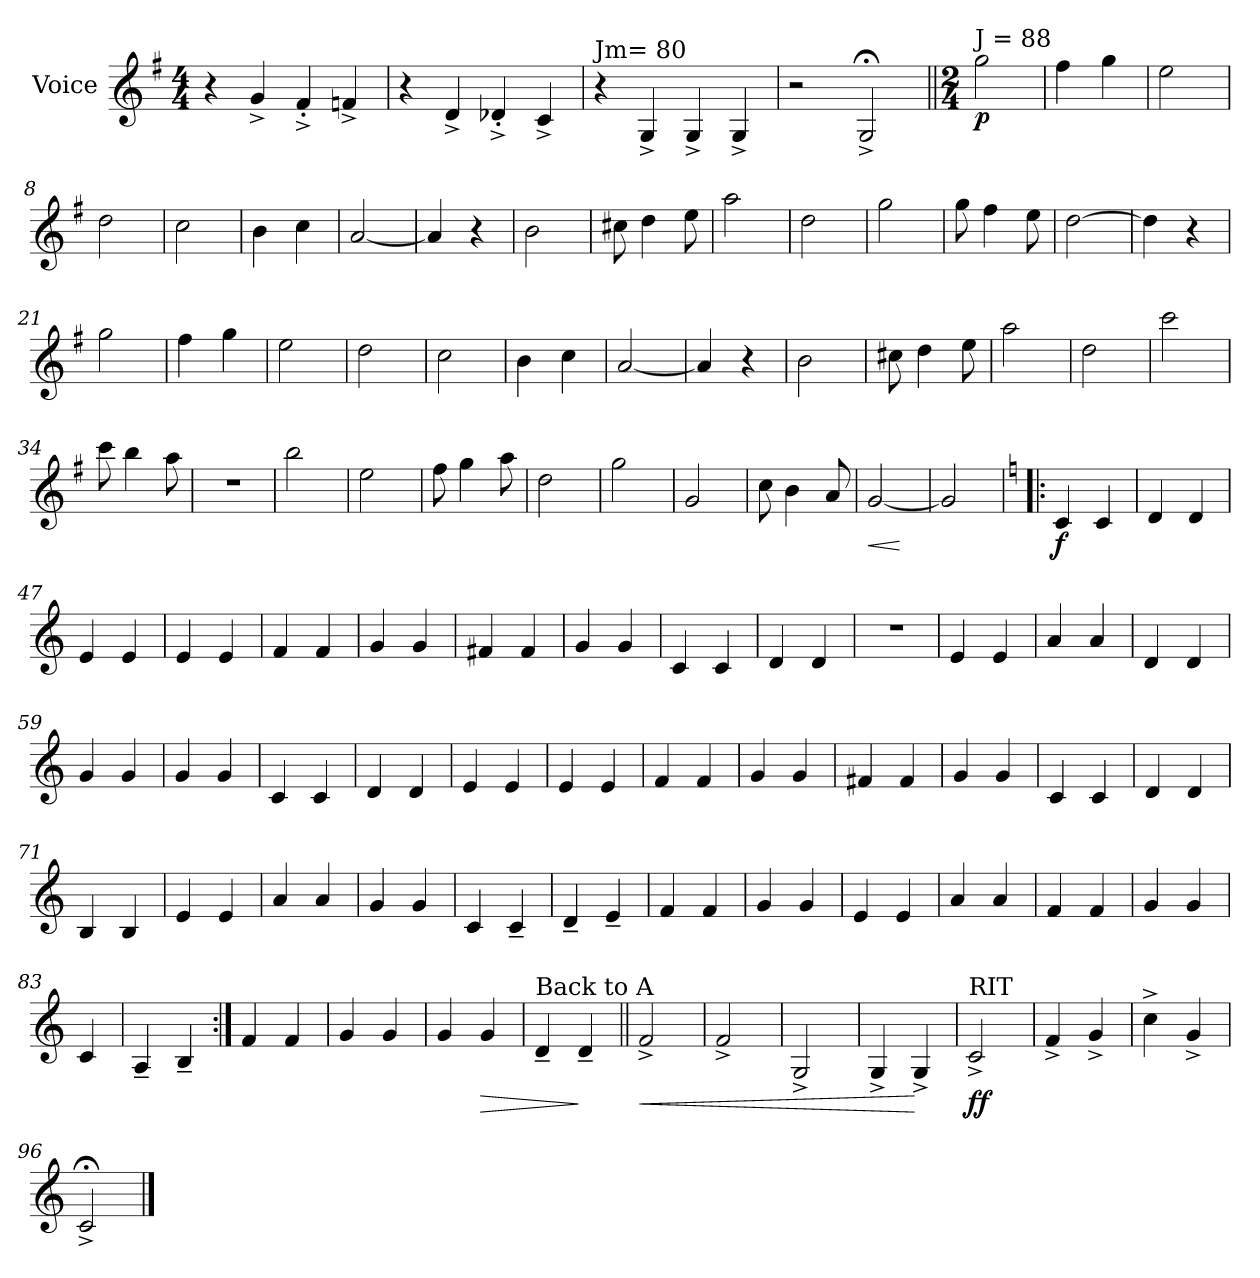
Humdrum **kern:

**kern	**dynam
*part1	*part1
*staff1	*staff1
*I"Voice	*
*I'Voice	*
*clefG2	*
*k[f#]	*
*M4/4	*
=1	=1
4r	.
4g^</	.
4f#^<'>/	.
4fn^</	.
=2	=2
4r	.
4d^</	.
4d-X^<'>/	.
4c^</	.
=3	=3
!LO:TX:a:t=Jm= 80	!
4r	.
4G^</	.
4G^</	.
4G^</	.
=4	=4
2r	.
2G;<^</	.
!!LO:LB:g=z
=5||	=5||
*M2/4	*
!LO:TX:a:t=J = 88	!
!	!LO:DY:b
2gg\	p
=6	=6
4ff#\	.
4gg\	.
=7	=7
2ee\	.
=8	=8
2dd\	.
=9	=9
2cc\	.
=10	=10
4b\	.
4cc\	.
=11	=11
[<2a/	.
=12	=12
4a/]	.
4r	.
=13	=13
2b\	.
=14	=14
8cc#X\	.
4dd\	.
8ee\	.
=15	=15
2aa\	.
=16	=16
2dd\	.
=17	=17
2gg\	.
=18	=18
8gg\	.
4ff#\	.
8ee\	.
!!LO:LB:g=z
=19	=19
[>2dd\	.
=20	=20
4dd\]	.
4r	.
=21	=21
2gg\	.
=22	=22
4ff#\	.
4gg\	.
=23	=23
2ee\	.
=24	=24
2dd\	.
=25	=25
2cc\	.
=26	=26
4b\	.
4cc\	.
=27	=27
[<2a/	.
=28	=28
4a/]	.
4r	.
=29	=29
2b\	.
=30	=30
8cc#X\	.
4dd\	.
8ee\	.
=31	=31
2aa\	.
=32	=32
2dd\	.
=33	=33
2ccc\	.
!!LO:LB:g=z
=34	=34
8ccc\	.
4bb\	.
8aa\	.
=35	=35
2r	.
=36	=36
2bb\	.
=37	=37
2ee\	.
=38	=38
8ff#\	.
4gg\	.
8aa\	.
=39	=39
2dd\	.
=40	=40
2gg\	.
=41	=41
2g/	.
=42	=42
8cc\	.
4b\	.
8a/	.
=43	=43
!	!LO:HP:b
[<2g/	<
.	[
=44	=44
2g/]	.
!!LO:LB:g=z
=45!|:	=45!|:
*k[]	*
!	!LO:DY:b
4c/	f
4c/	.
=46	=46
4d/	.
4d/	.
=47	=47
4e/	.
4e/	.
=48	=48
4e/	.
4e/	.
=49	=49
4f/	.
4f/	.
=50	=50
4g/	.
4g/	.
=51	=51
4f#X/	.
4f#/	.
=52	=52
4g/	.
4g/	.
=53	=53
4c/	.
4c/	.
=54	=54
4d/	.
4d/	.
=55	=55
2r	.
=56	=56
4e/	.
4e/	.
=57	=57
4a/	.
4a/	.
=58	=58
4d/	.
4d/	.
=59	=59
4g/	.
4g/	.
!!LO:LB:g=z
=60	=60
4g/	.
4g/	.
=61	=61
4c/	.
4c/	.
=62	=62
4d/	.
4d/	.
=63	=63
4e/	.
4e/	.
=64	=64
4e/	.
4e/	.
=65	=65
4f/	.
4f/	.
=66	=66
4g/	.
4g/	.
=67	=67
4f#X/	.
4f#/	.
=68	=68
4g/	.
4g/	.
=69	=69
4c/	.
4c/	.
=70	=70
4d/	.
4d/	.
=71	=71
4B/	.
4B/	.
=72	=72
4e/	.
4e/	.
=73	=73
4a/	.
4a/	.
=74	=74
4g/	.
4g/	.
!!LO:LB:g=z
=75	=75
4c/	.
4c~</	.
=76	=76
4d~</	.
4e~</	.
=77	=77
4f/	.
4f/	.
=78	=78
4g/	.
4g/	.
=79	=79
4e/	.
4e/	.
=80	=80
4a/	.
4a/	.
=81	=81
4f/	.
4f/	.
=82	=82
4g/	.
4g/	.
=83	=83
4c/	.
=84	=84
4A~</	.
4B~</	.
=85:|!	=85:|!
4f/	.
4f/	.
=86	=86
4g/	.
4g/	.
=87	=87
4g/	.
!	!LO:HP:b
4g/	>
=88	=88
!LO:TX:a:t=Back to A	!
4d~</	.
4d~</	]
!!LO:LB:g=z
=89||	=89||
!	!LO:HP:b
2f^</	<
=90	=90
2f^</	.
=91	=91
2G^</	.
=92	=92
4G^</	.
4G^</	[
=93	=93
!LO:TX:a:t=RIT	!
!	!LO:DY:b
2c^</	ff
=94	=94
4f^</	.
4g^</	.
=95	=95
4cc^>\	.
4g^</	.
=96	=96
2c;<^</	.
==	==
*-	*-
